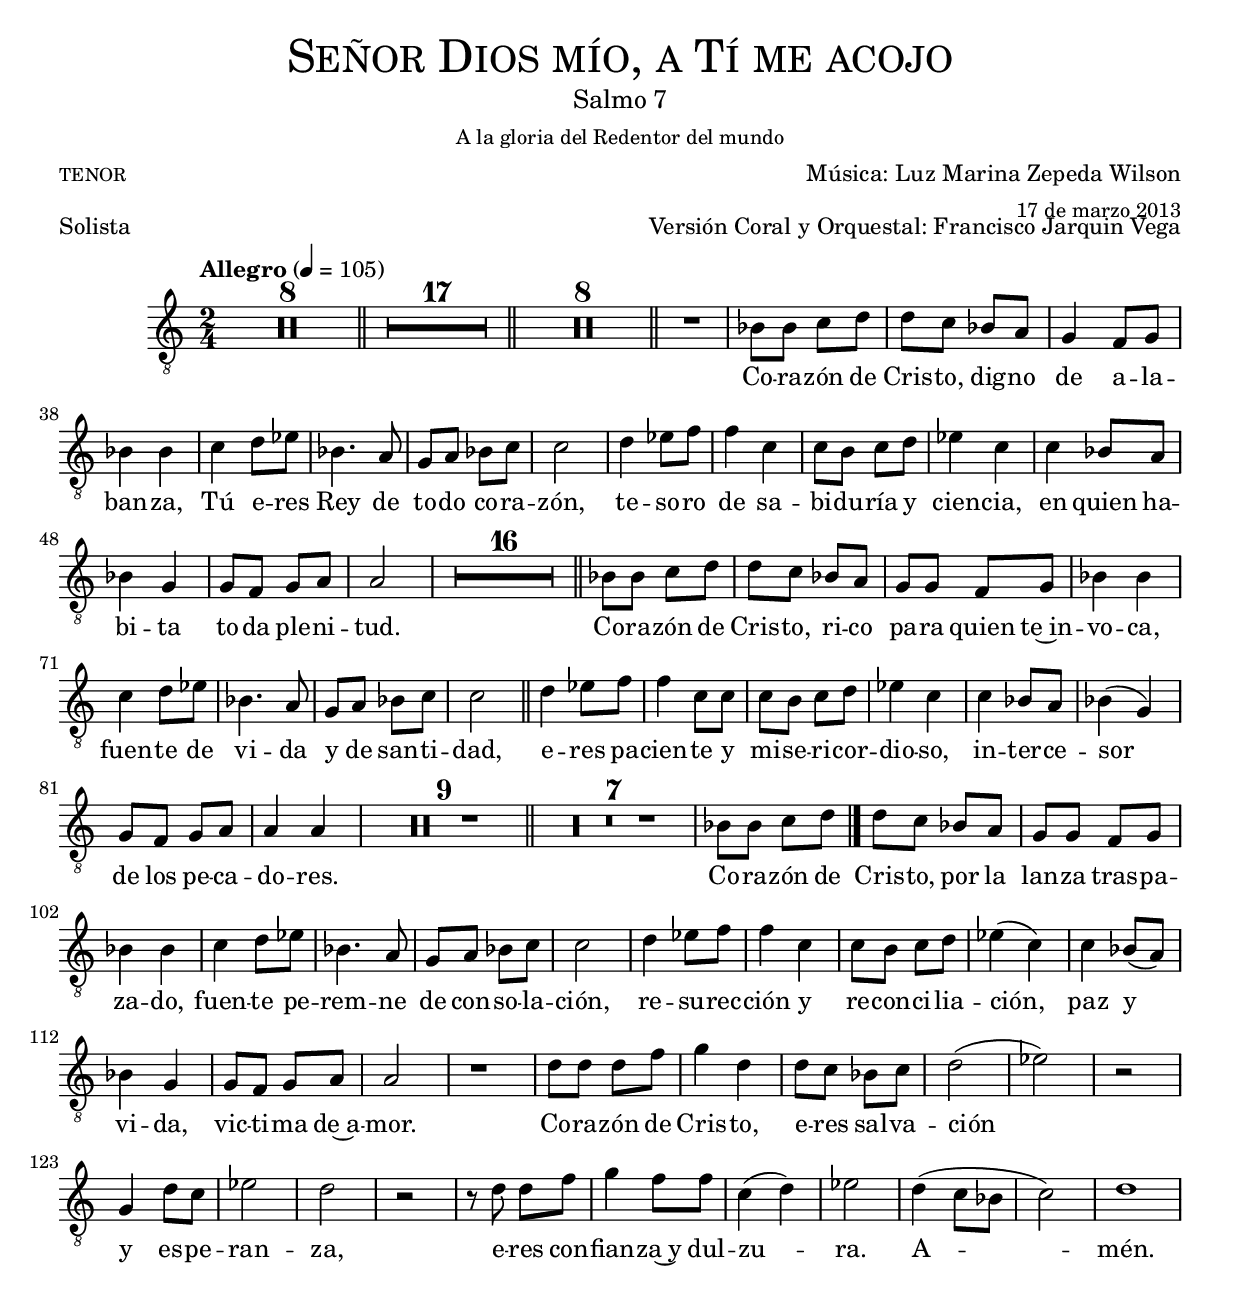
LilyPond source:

% Corazon de Cristo - Tenor Solista
% by serachsam

\language "espanol"
\version "2.23.2"

% --- Global parameters
particle = 1
jump = \break
pulse = 4

% --- Includes
\include "global.ily"
% --- Musica
tenor-solista = \relative do {
  \clef "G_8"
  \compressEmptyMeasures
  \dynamicUp
  %Escribir la musica aqui...
  R1*17 | 
  sib'8 sib do re re do sib la |
  sol4 fa8 sol sib4 sib |
  do4 re8 mib sib4. la8 |
  sol8 la sib do do2 | 
  re4 mib8 fa fa4 do4 |
  do8 si do re mib4 do |
  do4 sib8 la sib4 sol |
  sol8 fa sol la la2 | 
  R1*8 | 
  sib8 sib do re re do sib la |
  sol8 sol fa8 sol sib4 sib |
  do4 re8 mib sib4. la8 |
  sol8 la sib do do2 | 
  re4 mib8 fa fa4 do8 do |
  do8 si do re mib4 do |
  do4 sib8 la sib4( sol) |
  sol8 fa sol la la4 la | 
  R1*8 | 
  sib8 sib do re re do sib la |
  sol8 sol fa8 sol sib4 sib |
  do4 re8 mib sib4. la8 |
  sol8 la sib do do2 | 
  re4 mib8 fa fa4 do |
  do8 si do re mib4( do) |
  do4 sib8( la) sib4 sol |
  sol8 fa sol la la2 | 
  
  r1 |
  re8 re re fa sol4 re |
  re8 do sib do re2( |
  mib2) r | 
  sol,4 re'8 do mib2 |
  re2 r |
  r8 re8 re fa sol4 fa8 fa |
  do4( re) mib2 | 
  
  re4( do8 sib do2) |
  re1 |
}

% --- Letra
tenor-solista-lyrics = \lyricmode {
  % la letra va aqui.
  Co -- ra -- zón de Cris -- to, dig -- no de a -- la -- ban -- za,
  Tú e -- res Rey de to -- do co -- ra -- zón,
  te -- so -- ro de sa -- bi -- du -- ría y cien -- cia,
  en quien ha -- bi -- ta to -- da ple -- ni -- tud.
  
  Co -- ra -- zón de Cris -- to, ri -- co pa -- ra quien te~in -- vo -- ca,
  fuen -- te de vi -- da y de san -- ti -- dad,
  e -- res pa -- cien -- te y mi -- se -- ri -- cor -- dio -- so,
  in -- ter -- ce -- sor	 de los pe -- ca -- do -- res.
  
  Co -- ra -- zón de Cris -- to, por la lan -- za tras -- pa -- za -- do,
  fuen -- te pe -- rem -- ne de con -- so -- la -- ción,
  re -- su -- rec -- ción y re -- con -- ci -- lia -- ción,
  paz y vi -- da, vic -- ti -- ma de~a -- mor.
  
  Co -- ra -- zón de Cris -- to, 
  e -- res sal -- va -- ción y es -- pe -- ran -- za,
  e -- res con -- fian -- za~y dul -- zu -- ra.
  
  A -- mén.
}


% --- Global size
%#(set-global-staff-size 27)

% --- Header
\header {
  title = \markup{\fontsize #2 \medium \smallCaps \title}
  subtitle = \markup{\medium \subtitle}
  subsubtitle = \markup{\medium \subsubtitle}
  poet = \markup {\caps "tenor"}
  meter = "Solista"
  composer = \autor
  arranger = \markup {\right-column { \arranger }}
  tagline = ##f
  breakbefore = ##t
}

% --- Music

% --- Harmony

% --- Sheet
\score {
  <<
    \new Staff { <<
      \set Staff.midiInstrument = #"english horn"
      %\set Staff.midiMaximumVolume = #1.5
      \new Voice = "tenor" { << \global \tenor-solista >> }
      \new Lyrics \lyricsto "tenor" { \tenor-solista-lyrics }
    >> }
    %\metronome
  >>
  \midi {}
  \layout {}
}

% --- Paper
\paper {
  #(set-default-paper-size "letter")
  page-breaking = #ly:page-turn-breaking
}
